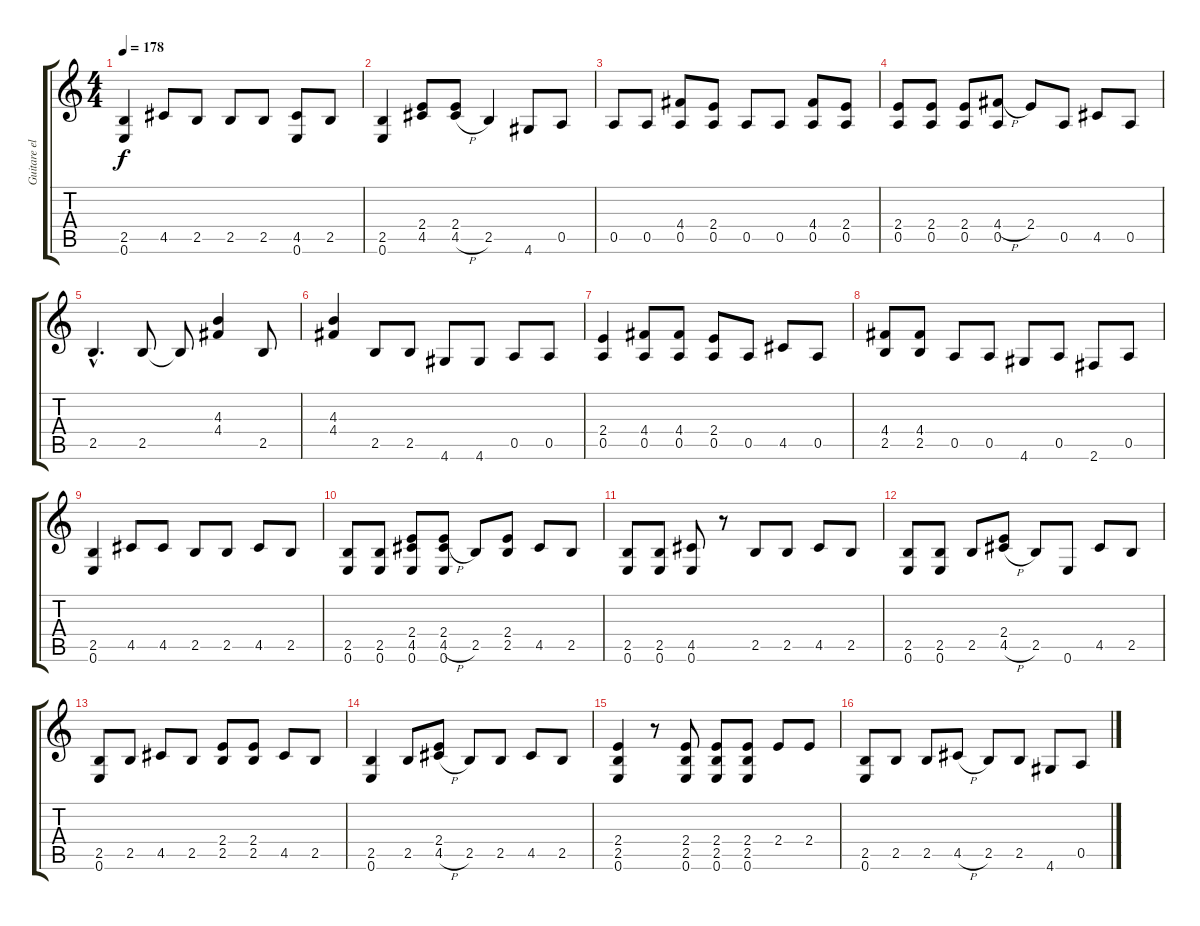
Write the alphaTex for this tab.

\track ("Guitare electrique" "Guitare el") {instrument acousticguitarsteel}
\staff {score tabs}
\tuning (E4 B3 G3 D3 A2 E2) {hide}
\ts (4 4)
\tempo 178
\clef g2
\ks c
(2.5 0.6).4{dy f} 4.5.8 2.5.8 2.5.8 2.5.8 (4.5 0.6).8 2.5.8 |
(2.5 0.6).4 (2.4 4.5).8 (2.4 4.5{h}).8 2.5.4 4.6.8 0.5.8 |
0.5.8 0.5.8 (4.4 0.5).8 (2.4 0.5).8 0.5.8 0.5.8 (4.4 0.5).8 (2.4 0.5).8 |
(2.4 0.5).8 (2.4 0.5).8 (2.4 0.5).8 (4.4{h} 0.5).8 2.4.8 0.5.8 4.5.8 0.5.8 |
2.5{hac}.4{d} 2.5.8 2.5{t}.8 (4.3 4.4).4 2.5.8 |
(4.3 4.4).4 2.5.8 2.5.8 4.6.8 4.6.8 0.5.8 0.5.8 |
(2.4 0.5).4 (4.4 0.5).8 (4.4 0.5).8 (2.4 0.5).8 0.5.8 4.5.8 0.5.8 |
(4.4 2.5).8 (4.4 2.5).8 0.5.8 0.5.8 4.6.8 0.5.8 2.6.8 0.5.8 |
(2.5 0.6).4 4.5.8 4.5.8 2.5.8 2.5.8 4.5.8 2.5.8 |
(2.5 0.6).8 (2.5 0.6).8 (2.4 4.5 0.6).8 (2.4 4.5{h} 0.6).8 2.5.8 (2.4 2.5).8 4.5.8 2.5.8 |
(2.5 0.6).8 (2.5 0.6).8 (4.5 0.6).8 r.8 2.5.8 2.5.8 4.5.8 2.5.8 |
(2.5 0.6).8 (2.5 0.6).8 2.5.8 (2.4 4.5{h}).8 2.5.8 0.6.8 4.5.8 2.5.8 |
(2.5 0.6).8 2.5.8 4.5.8 2.5.8 (2.4 2.5).8 (2.4 2.5).8 4.5.8 2.5.8 |
(2.5 0.6).4 2.5.8 (2.4 4.5{h}).8 2.5.8 2.5.8 4.5.8 2.5.8 |
(2.4 2.5 0.6).4 r.8 (2.4 2.5 0.6).8 (2.4 2.5 0.6).8 (2.4 2.5 0.6).8 2.4.8 2.4.8 |
(2.5 0.6).8 2.5.8 2.5.8 4.5{h}.8 2.5.8 2.5.8 4.6.8 0.5.8
